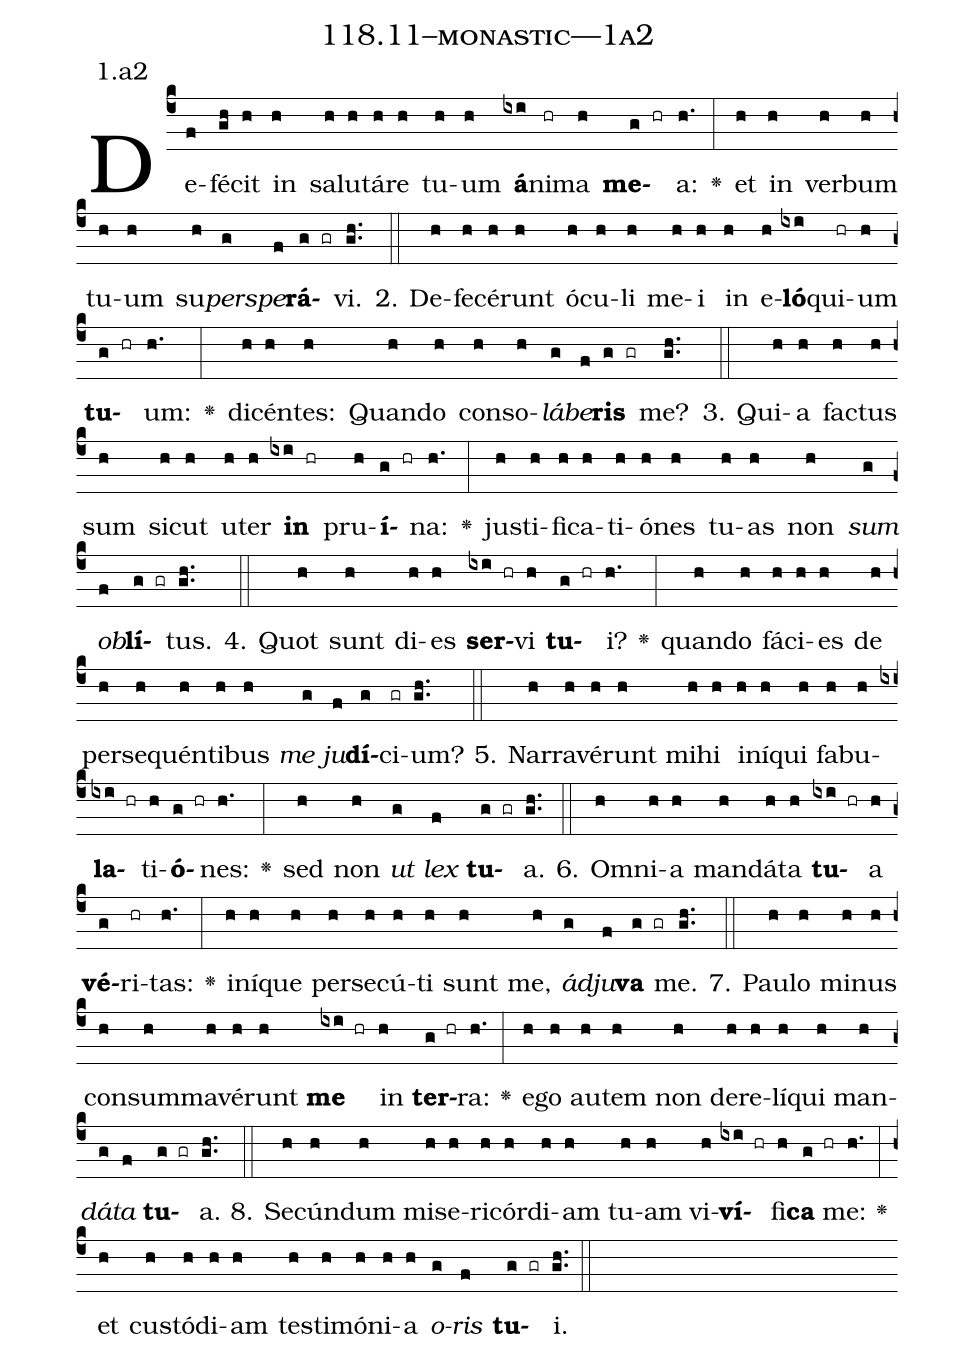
name: 118.11--monastic---1a2;
annotation: 1.a2;
%%
(c4)De(f)fé(gh)cit(h) in(h) sa(h)lu(h)tá(h)re(h) tu(h)um(h) <b>á</b>(ixi)ni(hr)ma(h) <b>me</b>(g hr)a:(h.) <v>\greheightstar</v>(:) et(h) in(h) ver(h)bum(h) tu(h)um(h) su(h)<i>per</i>(g)<i>spe</i>(f)<b>rá</b>(g gr)vi.(gh..) (::)
2. De(h)fe(h)cé(h)runt(h) ó(h)cu(h)li(h) me(h)i(h) in(h) e(h)<b>ló</b>(ixi)qui(hr)um(h) <b>tu</b>(g hr)um:(h.) <v>\greheightstar</v>(:) di(h)cén(h)tes:(h) Quan(h)do(h) con(h)so(h)<i>lá</i>(g)<i>be</i>(f)<b>ris</b>(g gr) me?(gh..) (::)
3. Qui(h)a(h) fac(h)tus(h) sum(h) sic(h)ut(h) u(h)ter(h) <b>in</b>(ixi hr) pru(h)<b>í</b>(g hr)na:(h.) <v>\greheightstar</v>(:) jus(h)ti(h)fi(h)ca(h)ti(h)ó(h)nes(h) tu(h)as(h) non(h) <i>sum</i>(g) <i>ob</i>(f)<b>lí</b>(g gr)tus.(gh..) (::)
4. Quot(h) sunt(h) di(h)es(h) <b>ser</b>(ixi hr)vi(h) <b>tu</b>(g hr)i?(h.) <v>\greheightstar</v>(:) quan(h)do(h) fá(h)ci(h)es(h) de(h) per(h)se(h)quén(h)ti(h)bus(h) <i>me</i>(g) <i>ju</i>(f)<b>dí</b>(g)ci(gr)um?(gh..) (::)
5. Nar(h)ra(h)vé(h)runt(h) mi(h)hi(h) in(h)í(h)qui(h) fa(h)bu(h)<b>la</b>(ixi hr)ti(h)<b>ó</b>(g hr)nes:(h.) <v>\greheightstar</v>(:) sed(h) non(h) <i>ut</i>(g) <i>lex</i>(f) <b>tu</b>(g gr)a.(gh..) (::)
6. Om(h)ni(h)a(h) man(h)dá(h)ta(h) <b>tu</b>(ixi hr)a(h) <b>vé</b>(g)ri(hr)tas:(h.) <v>\greheightstar</v>(:) in(h)í(h)que(h) per(h)se(h)cú(h)ti(h) sunt(h) me,(h) <i>ád</i>(g)<i>ju</i>(f)<b>va</b>(g gr) me.(gh..) (::)
7. Pau(h)lo(h) mi(h)nus(h) con(h)sum(h)ma(h)vé(h)runt(h) <b>me</b>(ixi hr) in(h) <b>ter</b>(g hr)ra:(h.) <v>\greheightstar</v>(:) e(h)go(h) au(h)tem(h) non(h) de(h)re(h)lí(h)qui(h) man(h)<i>dá</i>(g)<i>ta</i>(f) <b>tu</b>(g gr)a.(gh..) (::)
8. Se(h)cún(h)dum(h) mi(h)se(h)ri(h)cór(h)di(h)am(h) tu(h)am(h) vi(h)<b>ví</b>(ixi hr)fi(h)<b>ca</b>(g hr) me:(h.) <v>\greheightstar</v>(:) et(h) cus(h)tó(h)di(h)am(h) tes(h)ti(h)mó(h)ni(h)a(h) <i>o</i>(g)<i>ris</i>(f) <b>tu</b>(g gr)i.(gh..) (::)
